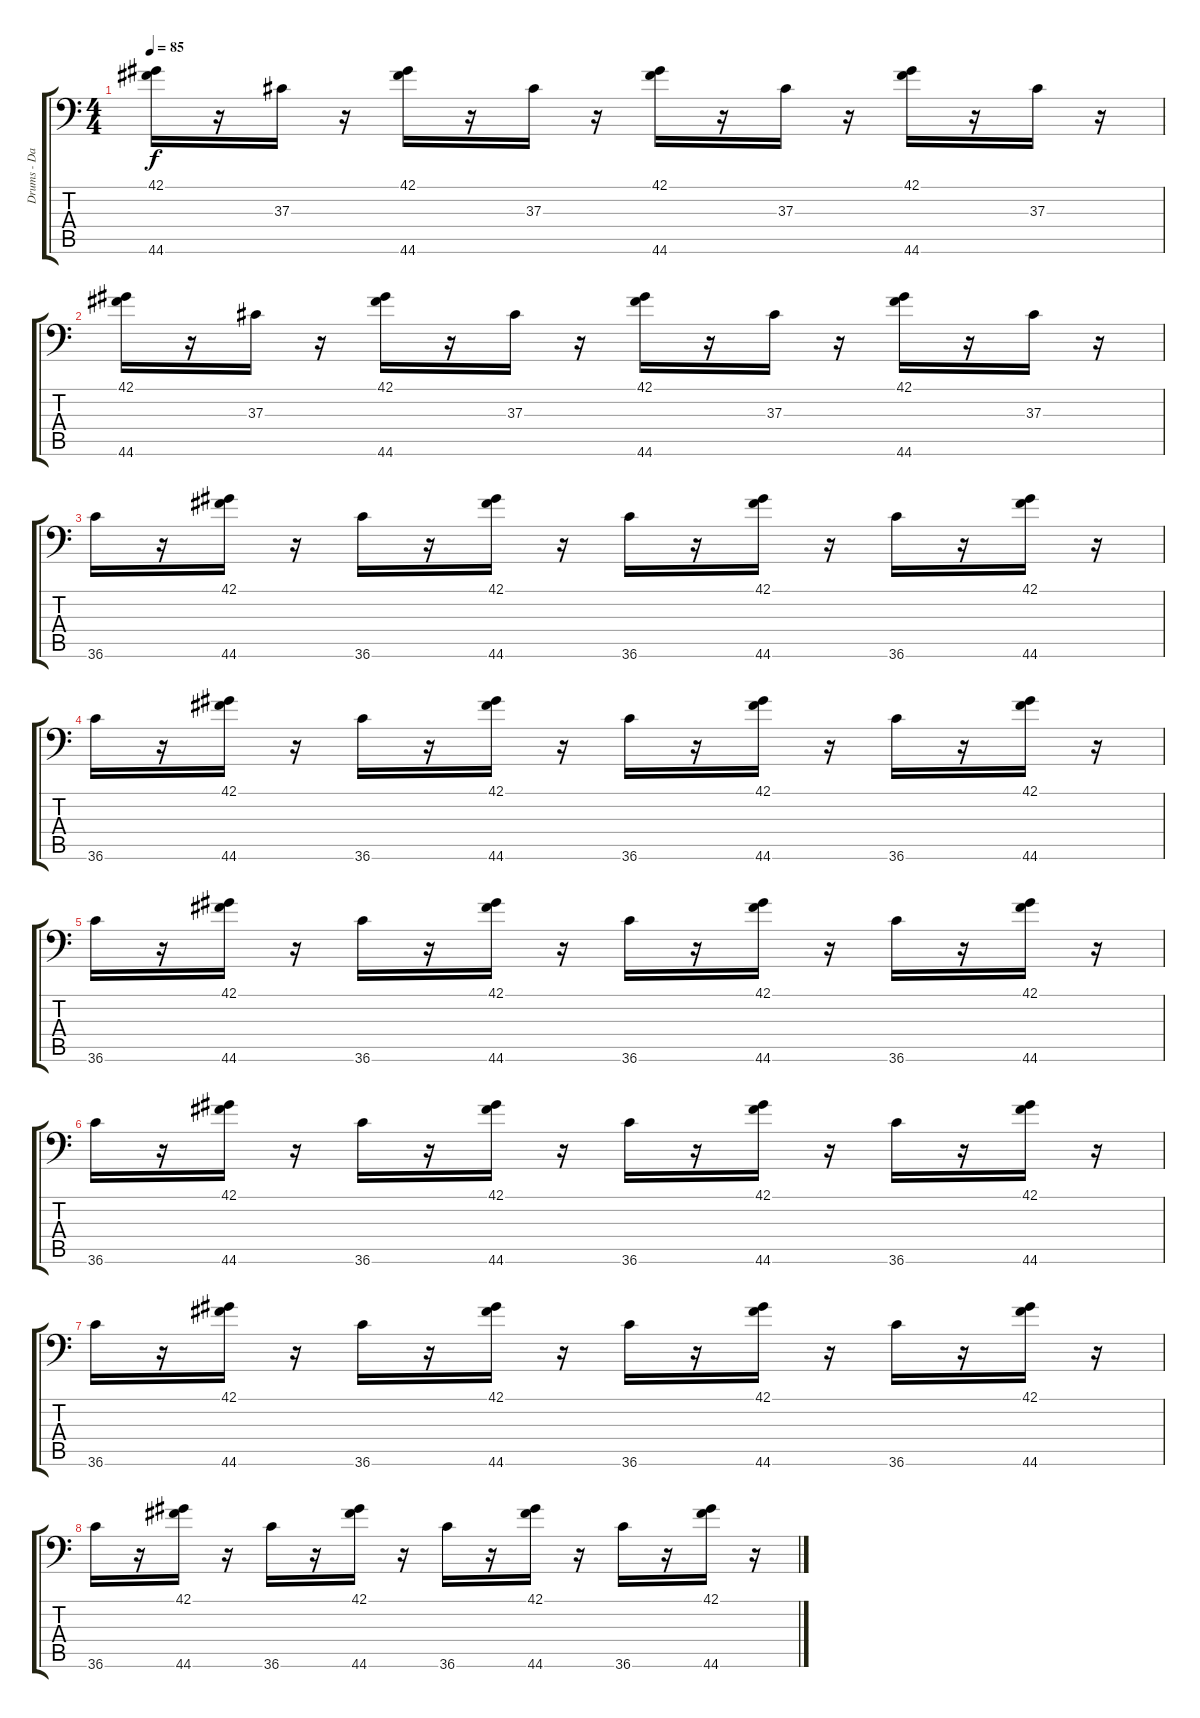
\track ("Drums - Dan Flint" "Drums - Da") {instrument acousticgrandpiano}
\staff {score tabs}
\tuning (C-1 C-1 C-1 C-1 C-1 C-1) {hide}
\ts (4 4)
\tempo 85
\clef f4
\ks c
(42.1 44.6).16{dy f} r.16 37.3.16 r.16 (42.1 44.6).16 r.16 37.3.16 r.16 (42.1 44.6).16 r.16 37.3.16 r.16 (42.1 44.6).16 r.16 37.3.16 r.16 |
(42.1 44.6).16 r.16 37.3.16 r.16 (42.1 44.6).16 r.16 37.3.16 r.16 (42.1 44.6).16 r.16 37.3.16 r.16 (42.1 44.6).16 r.16 37.3.16 r.16 |
36.6.16 r.16 (42.1 44.6).16 r.16 36.6.16 r.16 (42.1 44.6).16 r.16 36.6.16 r.16 (42.1 44.6).16 r.16 36.6.16 r.16 (42.1 44.6).16 r.16 |
36.6.16 r.16 (42.1 44.6).16 r.16 36.6.16 r.16 (42.1 44.6).16 r.16 36.6.16 r.16 (42.1 44.6).16 r.16 36.6.16 r.16 (42.1 44.6).16 r.16 |
36.6.16 r.16 (42.1 44.6).16 r.16 36.6.16 r.16 (42.1 44.6).16 r.16 36.6.16 r.16 (42.1 44.6).16 r.16 36.6.16 r.16 (42.1 44.6).16 r.16 |
36.6.16 r.16 (42.1 44.6).16 r.16 36.6.16 r.16 (42.1 44.6).16 r.16 36.6.16 r.16 (42.1 44.6).16 r.16 36.6.16 r.16 (42.1 44.6).16 r.16 |
36.6.16 r.16 (42.1 44.6).16 r.16 36.6.16 r.16 (42.1 44.6).16 r.16 36.6.16 r.16 (42.1 44.6).16 r.16 36.6.16 r.16 (42.1 44.6).16 r.16 |
36.6.16 r.16 (42.1 44.6).16 r.16 36.6.16 r.16 (42.1 44.6).16 r.16 36.6.16 r.16 (42.1 44.6).16 r.16 36.6.16 r.16 (42.1 44.6).16 r.16
